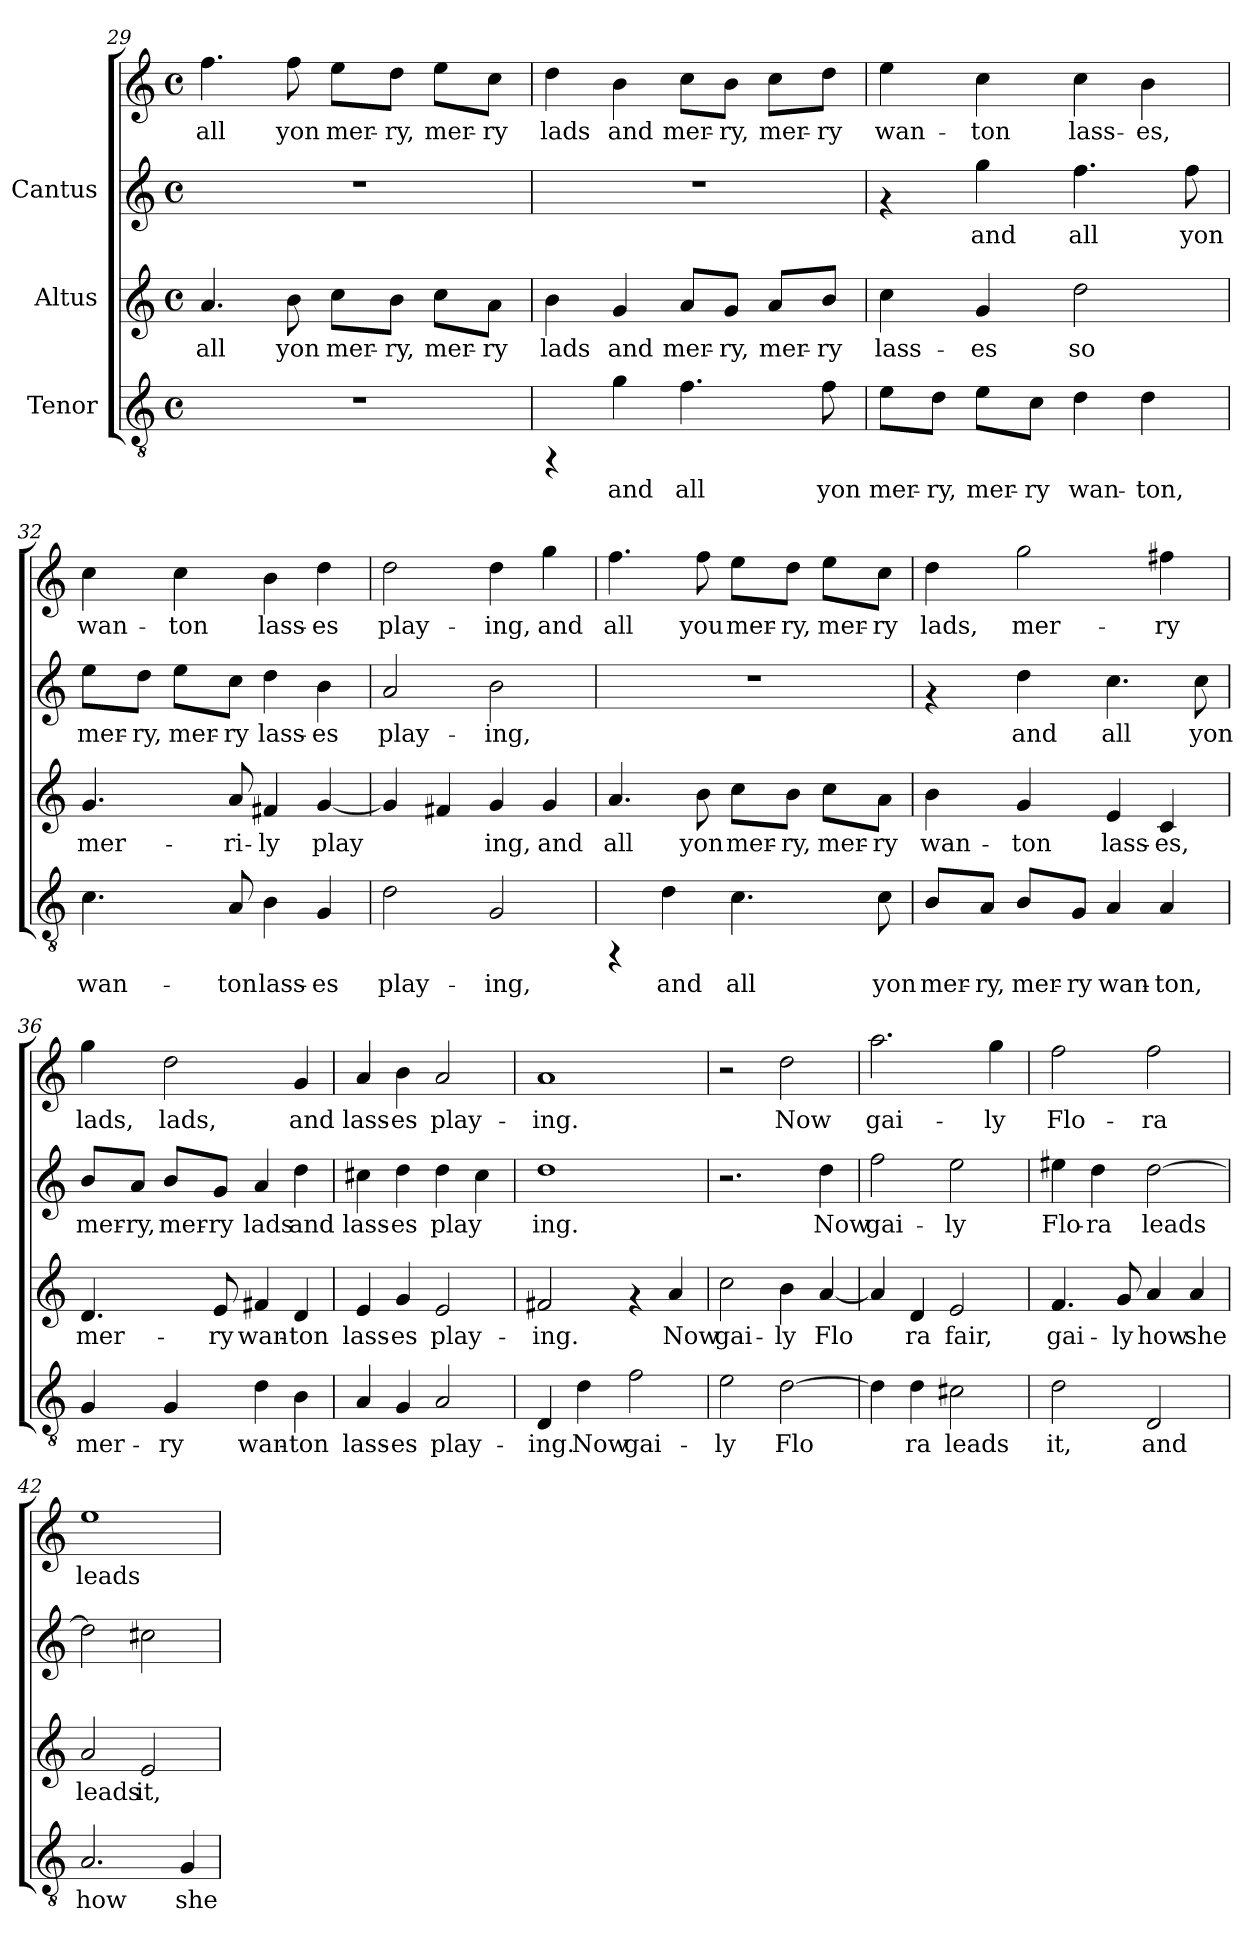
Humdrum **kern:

**kern	**text	**kern	**text	**kern	**text	**kern	**text
*part3	*part3	*part2	*part2	*part1	*part1	*part1	*part1
*staff4	*staff4	*staff3	*staff3	*staff2	*staff2	*staff1	*staff1
*I"Tenor	*	*I"Altus	*	*I"Cantus	*	*	*
*clefGv2	*	*clefG2	*	*clefG2	*	*clefG2	*
*M4/4	*	*M4/4	*	*M4/4	*	*M4/4	*
*met(c)	*	*met(c)	*	*met(c)	*	*met(c)	*
=29	=29	=29	=29	=29	=29	=29	=29
!	!	!	!LO:LY:b:cj	!	!	!	!LO:LY:b:cj
1r	.	4.a/	all	1r	.	4.ff\	all
!	!	!	!LO:LY:b:cj	!	!	!	!LO:LY:b:cj
.	.	8b\	yon	.	.	8ff\	yon
!	!	!	!LO:LY:b:cj	!	!	!	!LO:LY:b:cj
.	.	8cc\L	mer-	.	.	8ee\L	mer-
!	!	!	!LO:LY:b:cj	!	!	!	!LO:LY:b:cj
.	.	8b\J	-ry,	.	.	8dd\J	-ry,
!	!	!	!LO:LY:b:cj	!	!	!	!LO:LY:b:cj
.	.	8cc\L	mer-	.	.	8ee\L	mer-
!	!	!	!LO:LY:b:cj	!	!	!	!LO:LY:b:cj
.	.	8a\J	-ry	.	.	8cc\J	-ry
!!LO:LB:g=z
=30	=30	=30	=30	=30	=30	=30	=30
!	!	!	!LO:LY:b:cj	!	!	!	!LO:LY:b:cj
4rFF	.	4b\	lads	1r	.	4dd\	lads
!	!LO:LY:b:cj	!	!LO:LY:b:cj	!	!	!	!LO:LY:b:cj
4g\	and	4g/	and	.	.	4b\	and
!	!LO:LY:b:cj	!	!LO:LY:b:cj	!	!	!	!LO:LY:b:cj
4.f\	all	8a/L	mer-	.	.	8cc\L	mer-
!	!	!	!LO:LY:b:cj	!	!	!	!LO:LY:b:cj
.	.	8g/J	-ry,	.	.	8b\J	-ry,
!	!	!	!LO:LY:b:cj	!	!	!	!LO:LY:b:cj
.	.	8a/L	mer-	.	.	8cc\L	mer-
!	!LO:LY:b:cj	!	!LO:LY:b:cj	!	!	!	!LO:LY:b:cj
8f\	yon	8b/J	-ry	.	.	8dd\J	-ry
=31	=31	=31	=31	=31	=31	=31	=31
!	!LO:LY:b:cj	!	!LO:LY:b:cj	!	!	!	!LO:LY:b:cj
8e\L	mer-	4cc\	lass-	4rf	.	4ee\	wan-
!	!LO:LY:b:cj	!	!	!	!	!	!
8d\J	-ry,	.	.	.	.	.	.
!	!LO:LY:b:cj	!	!LO:LY:b:cj	!	!LO:LY:b:cj	!	!LO:LY:b:cj
8e\L	mer-	4g/	-es	4gg\	and	4cc\	-ton
!	!LO:LY:b:cj	!	!	!	!	!	!
8c\J	-ry	.	.	.	.	.	.
!	!LO:LY:b:cj	!	!LO:LY:b:cj	!	!LO:LY:b:cj	!	!LO:LY:b:cj
4d\	wan-	2dd\	so	4.ff\	all	4cc\	lass-
!	!LO:LY:b:cj	!	!	!	!	!	!LO:LY:b:cj
4d\	-ton,	.	.	.	.	4b\	-es,
!	!	!	!	!	!LO:LY:b:cj	!	!
.	.	.	.	8ff\	yon	.	.
=32	=32	=32	=32	=32	=32	=32	=32
!	!LO:LY:b:cj	!	!LO:LY:b:cj	!	!LO:LY:b:cj	!	!LO:LY:b:cj
4.c\	wan-	4.g/	mer-	8ee\L	mer-	4cc\	wan-
!	!	!	!	!	!LO:LY:b:cj	!	!
.	.	.	.	8dd\J	-ry,	.	.
!	!	!	!	!	!LO:LY:b:cj	!	!LO:LY:b:cj
.	.	.	.	8ee\L	mer-	4cc\	-ton
!	!LO:LY:b:cj	!	!LO:LY:b:cj	!	!LO:LY:b:cj	!	!
8A/	-ton	8a/	-ri-	8cc\J	-ry	.	.
!	!LO:LY:b:cj	!	!LO:LY:b:cj	!	!LO:LY:b:cj	!	!LO:LY:b:cj
4B\	lass-	4f#X/	-ly	4dd\	lass-	4b\	lass-
!	!LO:LY:b:cj	!	!LO:LY:b:cj	!	!LO:LY:b:cj	!	!LO:LY:b:cj
4G/	-es	[<4g/	play-	4b\	-es	4dd\	-es
=33	=33	=33	=33	=33	=33	=33	=33
!	!LO:LY:b:cj	!	!LO:LY:b:cj	!	!LO:LY:b:cj	!	!LO:LY:b:cj
2d\	play-	4g/]	-	2a/	play-	2dd\	play-
!	!	!	!LO:LY:b:cj	!	!	!	!
.	.	4f#X/	.	.	.	.	.
!	!LO:LY:b:cj	!	!LO:LY:b:cj	!	!LO:LY:b:cj	!	!LO:LY:b:cj
2G/	-ing,	4g/	ing,	2b\	-ing,	4dd\	-ing,
!	!	!	!LO:LY:b:cj	!	!	!	!LO:LY:b:cj
.	.	4g/	and	.	.	4gg\	and
!!LO:PB:g=z
=34	=34	=34	=34	=34	=34	=34	=34
!	!	!	!LO:LY:b:cj	!	!	!	!LO:LY:b:cj
4rFF	.	4.a/	all	1r	.	4.ff\	all
!	!LO:LY:b:cj	!	!	!	!	!	!
4d\	and	.	.	.	.	.	.
!	!	!	!LO:LY:b:cj	!	!	!	!LO:LY:b:cj
.	.	8b\	yon	.	.	8ff\	you
!	!LO:LY:b:cj	!	!LO:LY:b:cj	!	!	!	!LO:LY:b:cj
4.c\	all	8cc\L	mer-	.	.	8ee\L	mer-
!	!	!	!LO:LY:b:cj	!	!	!	!LO:LY:b:cj
.	.	8b\J	-ry,	.	.	8dd\J	-ry,
!	!	!	!LO:LY:b:cj	!	!	!	!LO:LY:b:cj
.	.	8cc\L	mer-	.	.	8ee\L	mer-
!	!LO:LY:b:cj	!	!LO:LY:b:cj	!	!	!	!LO:LY:b:cj
8c\	yon	8a\J	-ry	.	.	8cc\J	-ry
=35	=35	=35	=35	=35	=35	=35	=35
!	!LO:LY:b:cj	!	!LO:LY:b:cj	!	!	!	!LO:LY:b:cj
8B/L	mer-	4b\	wan-	4rf	.	4dd\	lads,
!	!LO:LY:b:cj	!	!	!	!	!	!
8A/J	-ry,	.	.	.	.	.	.
!	!LO:LY:b:cj	!	!LO:LY:b:cj	!	!LO:LY:b:cj	!	!LO:LY:b:cj
8B/L	mer-	4g/	-ton	4dd\	and	2gg\	mer-
!	!LO:LY:b:cj	!	!	!	!	!	!
8G/J	-ry	.	.	.	.	.	.
!	!LO:LY:b:cj	!	!LO:LY:b:cj	!	!LO:LY:b:cj	!	!
4A/	wan-	4e/	lass-	4.cc\	all	.	.
!	!LO:LY:b:cj	!	!LO:LY:b:cj	!	!	!	!LO:LY:b:cj
4A/	-ton,	4c/	-es,	.	.	4ff#X\	-ry
!	!	!	!	!	!LO:LY:b:cj	!	!
.	.	.	.	8cc\	yon	.	.
=36	=36	=36	=36	=36	=36	=36	=36
!	!LO:LY:b:cj	!	!LO:LY:b:cj	!	!LO:LY:b:cj	!	!LO:LY:b:cj
4G/	mer-	4.d/	mer-	8b/L	mer-	4gg\	lads,
!	!	!	!	!	!LO:LY:b:cj	!	!
.	.	.	.	8a/J	-ry,	.	.
!	!LO:LY:b:cj	!	!	!	!LO:LY:b:cj	!	!LO:LY:b:cj
4G/	-ry	.	.	8b/L	mer-	2dd\	lads,
!	!	!	!LO:LY:b:cj	!	!LO:LY:b:cj	!	!
.	.	8e/	-ry	8g/J	-ry	.	.
!	!LO:LY:b:cj	!	!LO:LY:b:cj	!	!LO:LY:b:cj	!	!
4d\	wan-	4f#X/	wan-	4a/	lads	.	.
!	!LO:LY:b:cj	!	!LO:LY:b:cj	!	!LO:LY:b:cj	!	!LO:LY:b:cj
4B\	-ton	4d/	-ton	4dd\	and	4g/	and
=37	=37	=37	=37	=37	=37	=37	=37
!	!LO:LY:b:cj	!	!LO:LY:b:cj	!	!LO:LY:b:cj	!	!LO:LY:b:cj
4A/	lass-	4e/	lass-	4cc#X\	-lass-	4a/	lass-
!	!LO:LY:b:cj	!	!LO:LY:b:cj	!	!LO:LY:b:cj	!	!LO:LY:b:cj
4G/	-es	4g/	-es	4dd\	-es	4b\	-es
!	!LO:LY:b:cj	!	!LO:LY:b:cj	!	!LO:LY:b:cj	!	!LO:LY:b:cj
2A/	play-	2e/	play-	4dd\	play-	2a/	play-
!	!	!	!	!	!LO:LY:b:cj	!	!
.	.	.	.	4cc#\	--	.	.
!!LO:LB:g=z
=38	=38	=38	=38	=38	=38	=38	=38
!	!LO:LY:b:cj	!	!LO:LY:b:cj	!	!LO:LY:b:cj	!	!LO:LY:b:cj
4D/	-ing.	2f#X/	-ing.	1dd	ing.	1a	-ing.
!	!LO:LY:b:cj	!	!	!	!	!	!
4d\	Now	.	.	.	.	.	.
!	!LO:LY:b:cj	!	!	!	!	!	!
2f\	gai-	4rf	.	.	.	.	.
!	!	!	!LO:LY:b:cj	!	!	!	!
.	.	4a/	Now	.	.	.	.
=39	=39	=39	=39	=39	=39	=39	=39
!	!LO:LY:b:cj	!	!LO:LY:b:cj	!	!	!	!
2e\	-ly	2cc\	gai-	2.r	.	2r	.
!	!LO:LY:b:cj	!	!LO:LY:b:cj	!	!	!	!LO:LY:b:cj
[>2d\	Flo-	4b\	-ly	.	.	2dd\	Now
!	!	!	!LO:LY:b:cj	!	!LO:LY:b:cj	!	!
.	.	[<4a/	Flo-	4dd\	Now	.	.
=40	=40	=40	=40	=40	=40	=40	=40
!	!LO:LY:b:cj	!	!LO:LY:b:cj	!	!LO:LY:b:cj	!	!LO:LY:b:cj
4d\]	-	4a/]	-	2ff\	gai-	2.aa\	gai-
!	!LO:LY:b:cj	!	!LO:LY:b:cj	!	!	!	!
4d\	ra	4d/	ra	.	.	.	.
!	!LO:LY:b:cj	!	!LO:LY:b:cj	!	!LO:LY:b:cj	!	!
2c#X\	leads	2e/	fair,	2ee\	-ly	.	.
!	!	!	!	!	!	!	!LO:LY:b:cj
.	.	.	.	.	.	4gg\	-ly
=41	=41	=41	=41	=41	=41	=41	=41
!	!LO:LY:b:cj	!	!LO:LY:b:cj	!	!LO:LY:b:cj	!	!LO:LY:b:cj
2d\	it,	4.f/	gai-	4ee#X\	Flo-	2ff\	Flo-
!	!	!	!	!	!LO:LY:b:cj	!	!
.	.	.	.	4dd\	-ra	.	.
!	!	!	!LO:LY:b:cj	!	!	!	!
.	.	8g/	-ly	.	.	.	.
!	!LO:LY:b:cj	!	!LO:LY:b:cj	!	!LO:LY:b:cj	!	!LO:LY:b:cj
2D/	and	4a/	how	[>2dd\	leads	2ff\	-ra
!	!	!	!LO:LY:b:cj	!	!	!	!
.	.	4a/	she	.	.	.	.
=42	=42	=42	=42	=42	=42	=42	=42
!	!LO:LY:b:cj	!	!LO:LY:b:cj	!	!	!	!LO:LY:b:cj
2.A/	how	2a/	leads	2dd\]	.	1ee	leads
!	!	!	!LO:LY:b:cj	!	!	!	!
.	.	2e/	it,	2cc#X\	.	.	.
!	!LO:LY:b:cj	!	!	!	!	!	!
4G/	she	.	.	.	.	.	.
=	=	=	=	=	=	=	=
*-	*-	*-	*-	*-	*-	*-	*-
